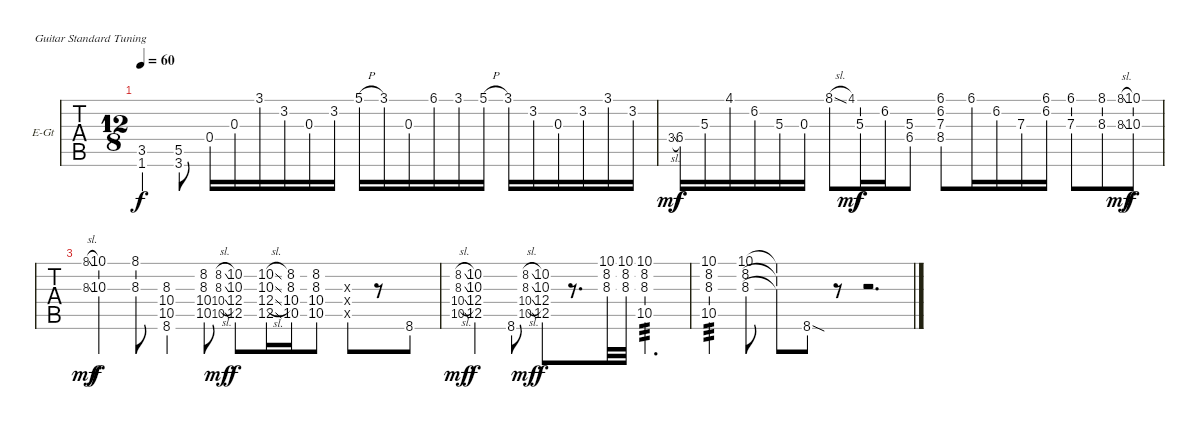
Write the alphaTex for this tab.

\bracketExtendMode nobrackets
\firstSystemTrackNameOrientation horizontal
\otherSystemsTrackNameOrientation horizontal
\defaultBarNumberDisplay FirstOfSystem
\track ("Rhythm I" "E-Gt") {mute instrument overdrivenguitar}
\staff {tabs}
\tuning (E4 B3 G3 D3 A2 E2)
\ts (12 8)
\tempo 60
\clef g2
\ks cminor
(3.5 1.6).4{dy f} (5.5 3.6).8 0.4.16 0.3.16 3.1.16 3.2.16 0.3.16 3.2.16 5.1{h}.16 3.1.16 0.3.16 6.1.16 3.1.16 5.1{h}.16 3.1.16 3.2.16 0.3.16 3.2.16 3.1.16 3.2.16 |
3.4{sl}.8{gr dy mf} 6.4.16{dy f} 5.3.16 4.1.16 6.2.16 5.3.16 0.3.16 8.1{sl}.8 4.1.8{gr dy mf} 5.3.16{dy f} 6.2.16 (5.3 6.4).8 (6.1 6.2 7.3 8.4).8 6.1.16 6.2.16 7.3.16 (6.1 6.2).16 (6.1 7.3).8 (8.1 8.3).8 (8.1{sl} 8.3{sl}).8{gr dy mf} (10.1 10.3).8{dy f} |
(8.1{sl} 8.3{sl}).8{gr dy mf} (10.1 10.3).4{dy f} (8.1{st} 8.3{st}).8 (8.3 10.4 10.5 8.6).4 (8.2 8.3 10.4 10.5).8 (8.2{sl} 8.3{sl} 10.4{sl} 10.5{sl}).8{gr dy mf} (10.2 10.3 12.4 12.5).8{dy f} (10.2{sl} 10.3{sl} 12.4{sl} 12.5{sl}).16 (8.2 8.3 10.4 10.5).16 (8.2{st} 8.3{st} 10.4{st} 10.5{st}).8 (8.3{x} 10.4{x} 10.5{x}).8 r.8 8.6.8 |
(8.2{sl} 8.3{sl} 10.4{sl} 10.5{sl}).8{gr dy mf} (10.2 10.3 12.4 12.5).4{dy f} 8.6.8 (8.2{sl} 8.3{sl} 10.4{sl} 10.5{sl}).8{gr dy mf} (10.2 10.3 12.4 12.5).8{dy f} r.8{d} (10.1 8.2 8.3).32 (10.1 8.2 8.3).32 (10.1 8.2 8.3 10.5).2{d tp 3} |
(10.1 8.2 8.3 10.5).4{tp 3} (10.1 8.2 8.3).8 (10.1{t} 8.2{t} 8.3{t}).8 8.6{sod}.8 r.8 r.2{d}
